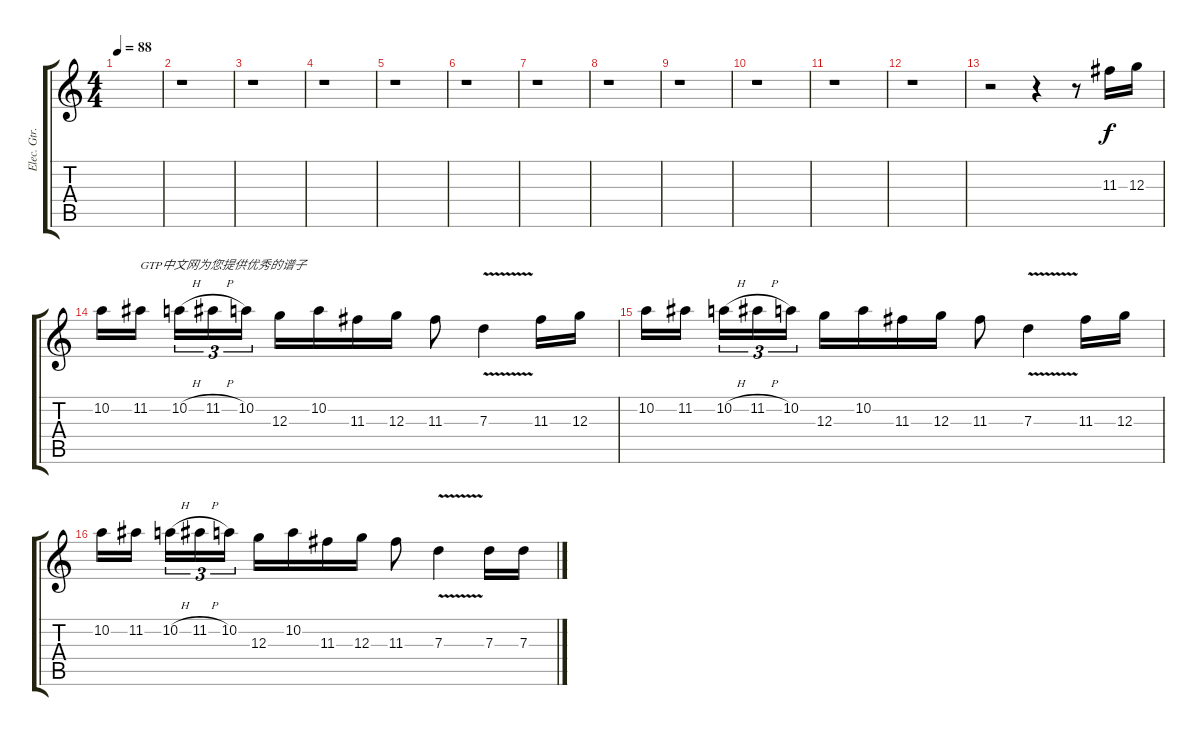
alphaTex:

\track ("Elec. Gtr. 2" "Elec. Gtr.") {instrument distortionguitar}
\staff {score tabs}
\tuning (E4 B3 G3 D3 A2 D2) {hide}
\ts (4 4)
\tempo 88
\clef g2
\ks c
|
r.1 |
r.1 |
r.1 |
r.1 |
r.1 |
r.1 |
r.1 |
r.1 |
r.1 |
r.1 |
r.1 |
r.2 r.4 r.8 11.3.16 12.3.16 |
10.2.16 11.2.16{txt "GTP中文网为您提供优秀的谱子"} 10.2{h}.16{tu (3 2)} 11.2{h}.16{tu (3 2)} 10.2.16{tu (3 2)} 12.3.16 10.2.16 11.3.16 12.3.16 11.3.8 7.3{v}.4 11.3.16 12.3.16 |
10.2.16 11.2.16 10.2{h}.16{tu (3 2)} 11.2{h}.16{tu (3 2)} 10.2.16{tu (3 2)} 12.3.16 10.2.16 11.3.16 12.3.16 11.3.8 7.3{v}.4 11.3.16 12.3.16 |
10.2.16 11.2.16 10.2{h}.16{tu (3 2)} 11.2{h}.16{tu (3 2)} 10.2.16{tu (3 2)} 12.3.16 10.2.16 11.3.16 12.3.16 11.3.8 7.3{v}.4 7.3.16 7.3.16
